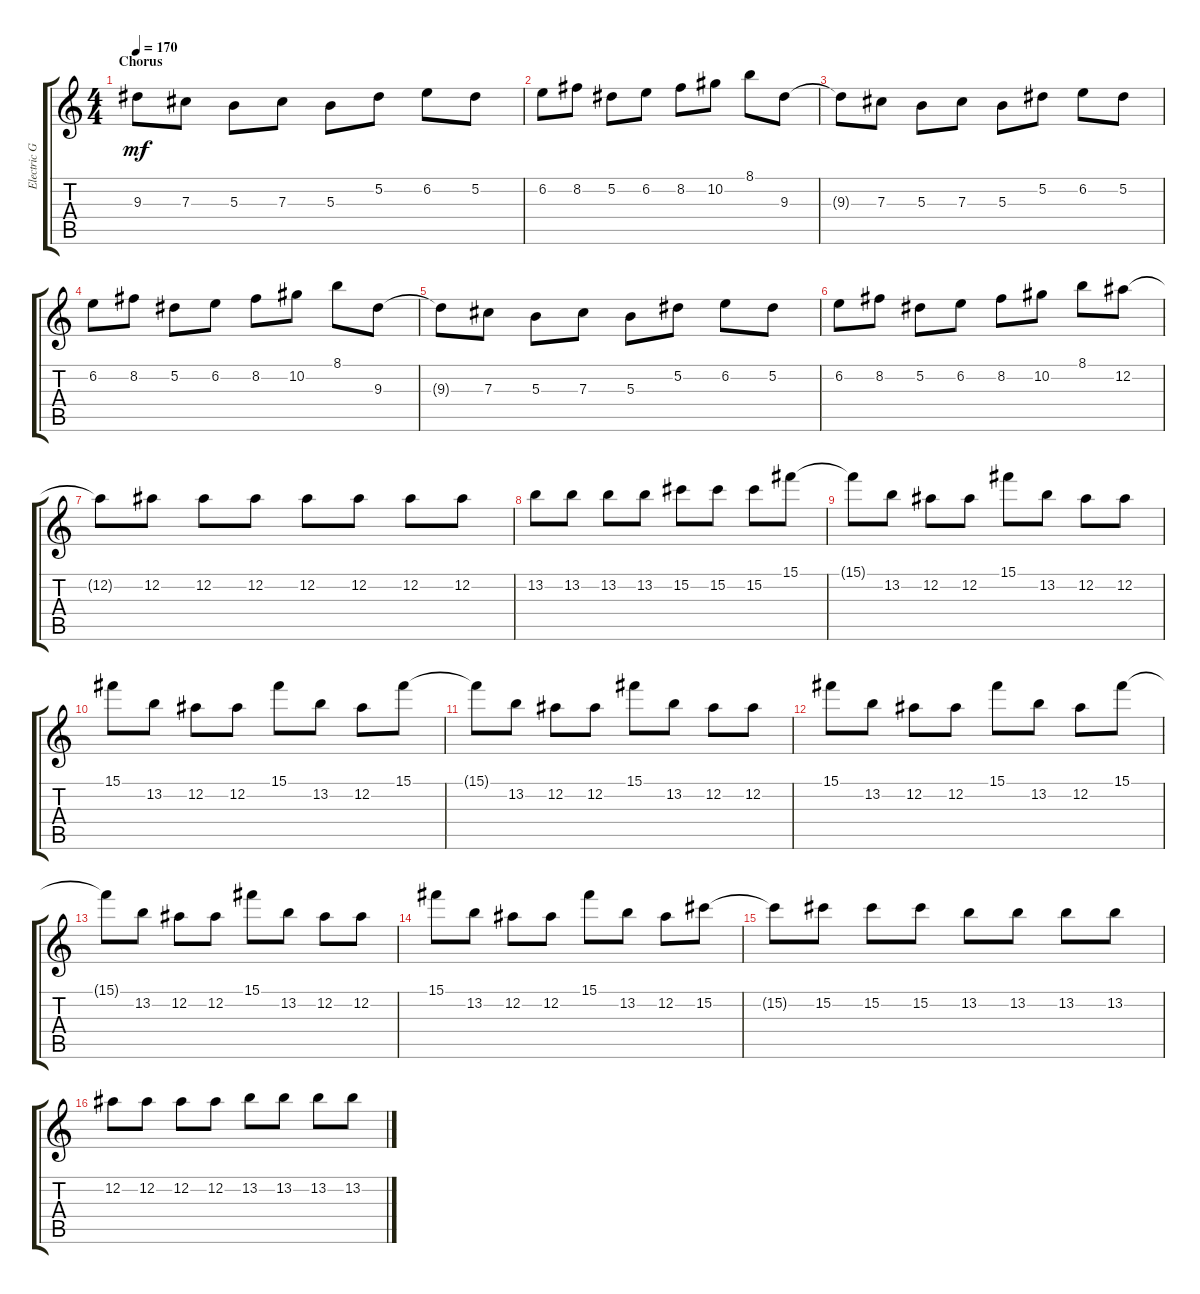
\track ("Electric Guitar" "Electric G") {instrument distortionguitar}
\staff {score tabs}
\tuning (Eb4 Bb3 Gb3 Db3 Ab2 Db2) {hide}
\ts (4 4)
\section ("" "Chorus")
\tempo 170
\clef g2
\ks c
9.3{t}.8{dy mf} 7.3.8 5.3.8 7.3.8 5.3.8 5.2.8 6.2.8 5.2.8 |
6.2.8 8.2.8 5.2.8 6.2.8 8.2.8 10.2.8 8.1.8 9.3.8 |
9.3{t}.8 7.3.8 5.3.8 7.3.8 5.3.8 5.2.8 6.2.8 5.2.8 |
6.2.8 8.2.8 5.2.8 6.2.8 8.2.8 10.2.8 8.1.8 9.3.8 |
9.3{t}.8 7.3.8 5.3.8 7.3.8 5.3.8 5.2.8 6.2.8 5.2.8 |
6.2.8 8.2.8 5.2.8 6.2.8 8.2.8 10.2.8 8.1.8 12.2.8 |
12.2{t}.8 12.2.8 12.2.8 12.2.8 12.2.8 12.2.8 12.2.8 12.2.8 |
13.2.8 13.2.8 13.2.8 13.2.8 15.2.8 15.2.8 15.2.8 15.1.8 |
15.1{t}.8 13.2.8 12.2.8 12.2.8 15.1.8 13.2.8 12.2.8 12.2.8 |
15.1.8 13.2.8 12.2.8 12.2.8 15.1.8 13.2.8 12.2.8 15.1.8 |
15.1{t}.8 13.2.8 12.2.8 12.2.8 15.1.8 13.2.8 12.2.8 12.2.8 |
15.1.8 13.2.8 12.2.8 12.2.8 15.1.8 13.2.8 12.2.8 15.1.8 |
15.1{t}.8 13.2.8 12.2.8 12.2.8 15.1.8 13.2.8 12.2.8 12.2.8 |
15.1.8 13.2.8 12.2.8 12.2.8 15.1.8 13.2.8 12.2.8 15.2.8 |
15.2{t}.8 15.2.8 15.2.8 15.2.8 13.2.8 13.2.8 13.2.8 13.2.8 |
12.2.8 12.2.8 12.2.8 12.2.8 13.2.8 13.2.8 13.2.8 13.2.8
